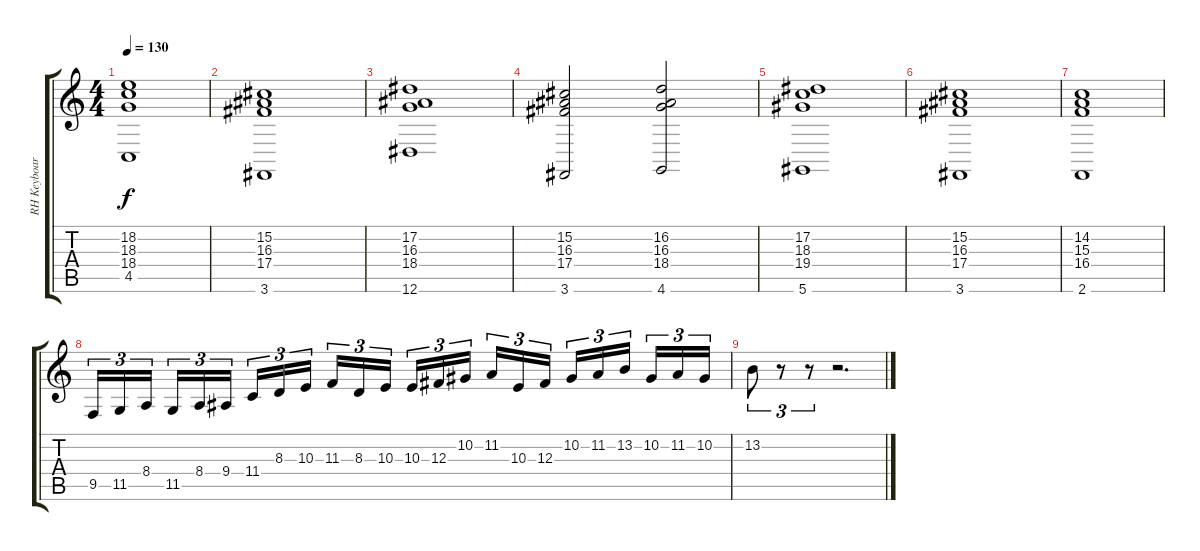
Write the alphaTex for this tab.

\track ("RH Keyboard" "RH Keyboar") {instrument stringensemble1}
\staff {score tabs}
\tuning (Eb4 Bb3 Gb3 Db3 Ab2 Eb2) {hide}
\ts (4 4)
\tempo 130
\clef g2
\ks c
(18.2 18.3 18.4 4.5).1{dy f volume 12 instrument choiraahs} |
(15.2 16.3 17.4 3.6).1 |
(17.2 16.3 18.4 12.6).1 |
(15.2 16.3 17.4 3.6).2 (16.2 16.3 18.4 4.6).2 |
(17.2 18.3 19.4 5.6).1 |
(15.2 16.3 17.4 3.6).1 |
(14.2 15.3 16.4 2.6).1 |
9.5.16{tu (3 2) instrument lead2sawtooth} 11.5.16{tu (3 2)} 8.4.16{tu (3 2)} 11.5.16{tu (3 2)} 8.4.16{tu (3 2)} 9.4.16{tu (3 2)} 11.4.16{tu (3 2)} 8.3.16{tu (3 2)} 10.3.16{tu (3 2)} 11.3.16{tu (3 2)} 8.3.16{tu (3 2)} 10.3.16{tu (3 2)} 10.3.16{tu (3 2)} 12.3.16{tu (3 2)} 10.2.16{tu (3 2)} 11.2.16{tu (3 2)} 10.3.16{tu (3 2)} 12.3.16{tu (3 2)} 10.2.16{tu (3 2)} 11.2.16{tu (3 2)} 13.2.16{tu (3 2)} 10.2.16{tu (3 2)} 11.2.16{tu (3 2)} 10.2.16{tu (3 2)} |
13.2.8{tu (3 2)} r.8{tu (3 2)} r.8{tu (3 2)} r.2{d}
